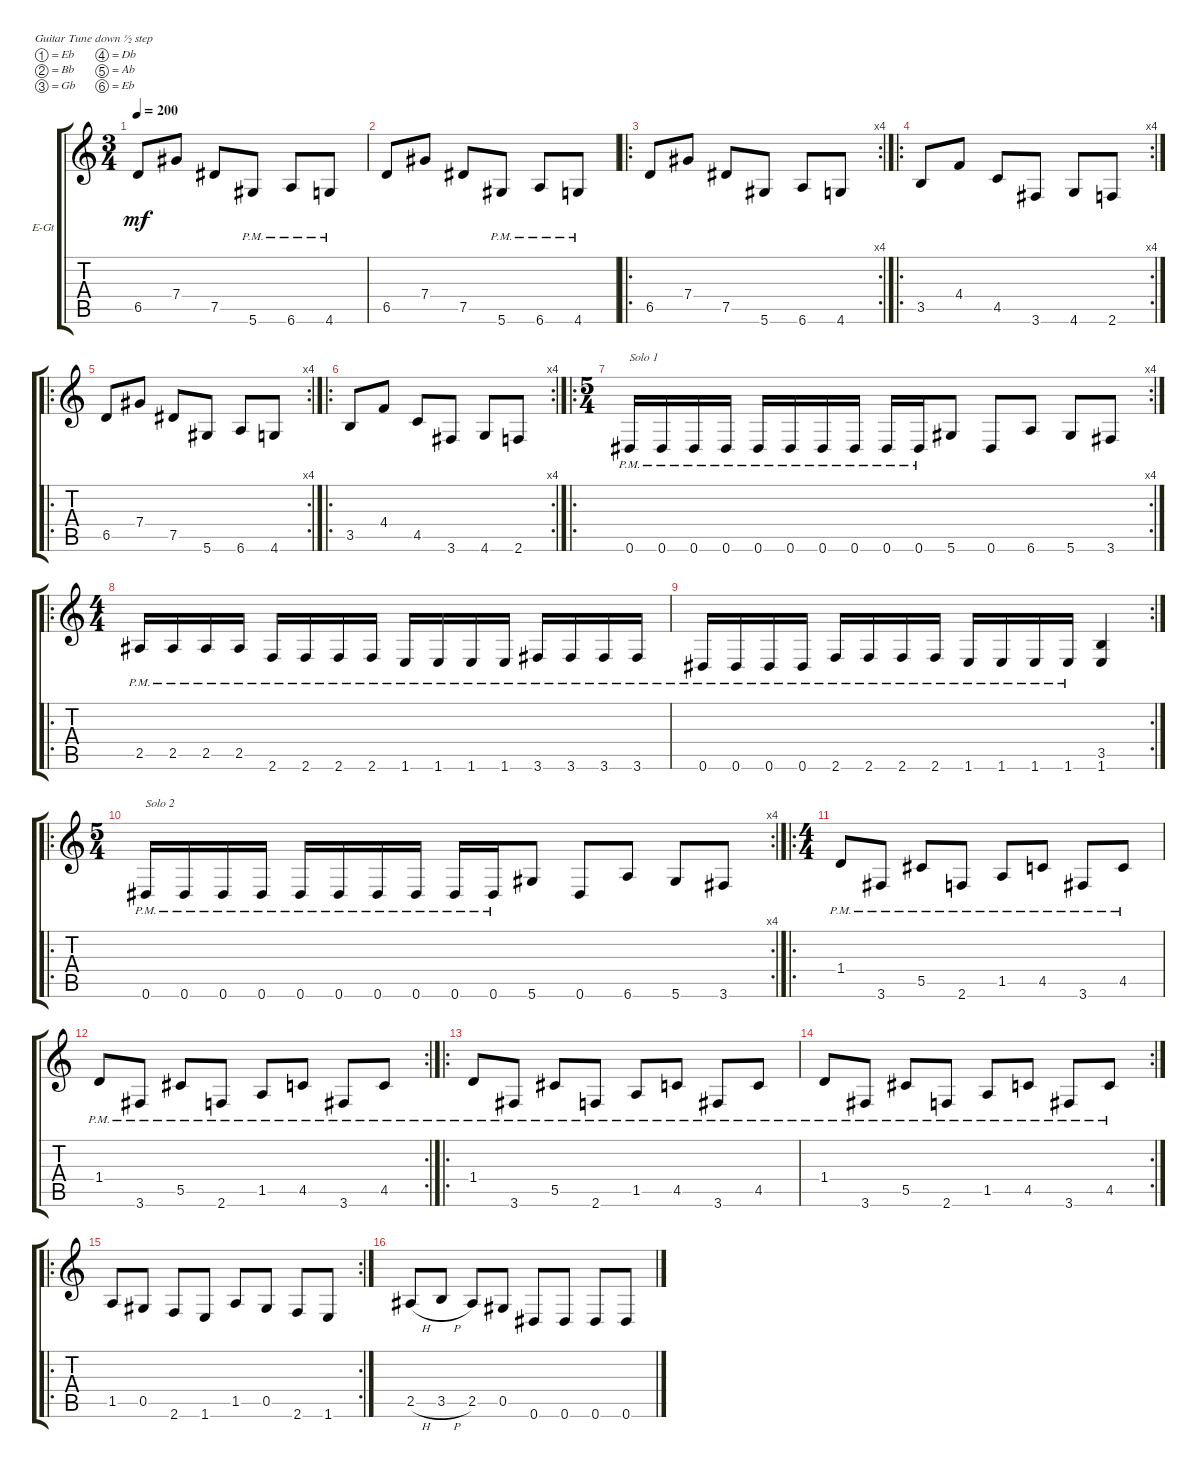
\defaultSystemsLayout 4
\bracketExtendMode groupsimilarinstruments
\firstSystemTrackNameOrientation horizontal
\otherSystemsTrackNameOrientation horizontal
\track ("NecropsY" "E-Gt") {instrument distortionguitar}
\staff {score tabs}
\tuning (Eb4 Bb3 Gb3 Db3 Ab2 Eb2)
\ts (3 4)
\tempo 200
\clef g2
\ks c
6.5.8{dy mf} 7.4.8 7.5.8 5.6{pm}.8 6.6{pm}.8 4.6{pm}.8 |
6.5.8 7.4.8 7.5.8 5.6{pm}.8 6.6{pm}.8 4.6{pm}.8 |
\ro
\rc 4
6.5.8 7.4.8 7.5.8 5.6.8 6.6.8 4.6.8 |
\ro
\rc 4
3.5.8 4.4.8 4.5.8 3.6.8 4.6.8 2.6.8 |
\ro
\rc 4
6.5.8 7.4.8 7.5.8 5.6.8 6.6.8 4.6.8 |
\ro
\rc 4
3.5.8 4.4.8 4.5.8 3.6.8 4.6.8 2.6.8 |
\ro
\rc 4
\ts (5 4)
0.6{pm}.16{txt "Solo 1"} 0.6{pm}.16 0.6{pm}.16 0.6{pm}.16 0.6{pm}.16 0.6{pm}.16 0.6{pm}.16 0.6{pm}.16 0.6{pm}.16 0.6{pm}.16 5.6.8 0.6.8 6.6.8 5.6.8 3.6.8 |
\ro
\ts (4 4)
2.5{pm}.16 2.5{pm}.16 2.5{pm}.16 2.5{pm}.16 2.6{pm}.16 2.6{pm}.16 2.6{pm}.16 2.6{pm}.16 1.6{pm}.16 1.6{pm}.16 1.6{pm}.16 1.6{pm}.16 3.6{pm}.16 3.6{pm}.16 3.6{pm}.16 3.6{pm}.16 |
\rc 2
0.6{pm}.16 0.6{pm}.16 0.6{pm}.16 0.6{pm}.16 2.6{pm}.16 2.6{pm}.16 2.6{pm}.16 2.6{pm}.16 1.6{pm}.16 1.6{pm}.16 1.6{pm}.16 1.6{pm}.16 (3.5 1.6).4 |
\ro
\rc 4
\ts (5 4)
0.6{pm}.16{txt "Solo 2"} 0.6{pm}.16 0.6{pm}.16 0.6{pm}.16 0.6{pm}.16 0.6{pm}.16 0.6{pm}.16 0.6{pm}.16 0.6{pm}.16 0.6{pm}.16 5.6.8 0.6.8 6.6.8 5.6.8 3.6.8 |
\ro
\ts (4 4)
1.4{pm}.8 3.6{pm}.8 5.5{pm}.8 2.6{pm}.8 1.5{pm}.8 4.5{pm}.8 3.6{pm}.8 4.5{pm}.8 |
\rc 2
1.4{pm}.8 3.6{pm}.8 5.5{pm}.8 2.6{pm}.8 1.5{pm}.8 4.5{pm}.8 3.6{pm}.8 4.5{pm}.8 |
\ro
1.4{pm}.8 3.6{pm}.8 5.5{pm}.8 2.6{pm}.8 1.5{pm}.8 4.5{pm}.8 3.6{pm}.8 4.5{pm}.8 |
\rc 2
1.4{pm}.8 3.6{pm}.8 5.5{pm}.8 2.6{pm}.8 1.5{pm}.8 4.5{pm}.8 3.6{pm}.8 4.5{pm}.8 |
\ro
\rc 2
1.5.8 0.5.8 2.6.8 1.6.8 1.5.8 0.5.8 2.6.8 1.6.8 |
2.5{h}.8 3.5{h}.8 2.5.8 0.5.8 0.6.8 0.6.8 0.6.8 0.6.8
